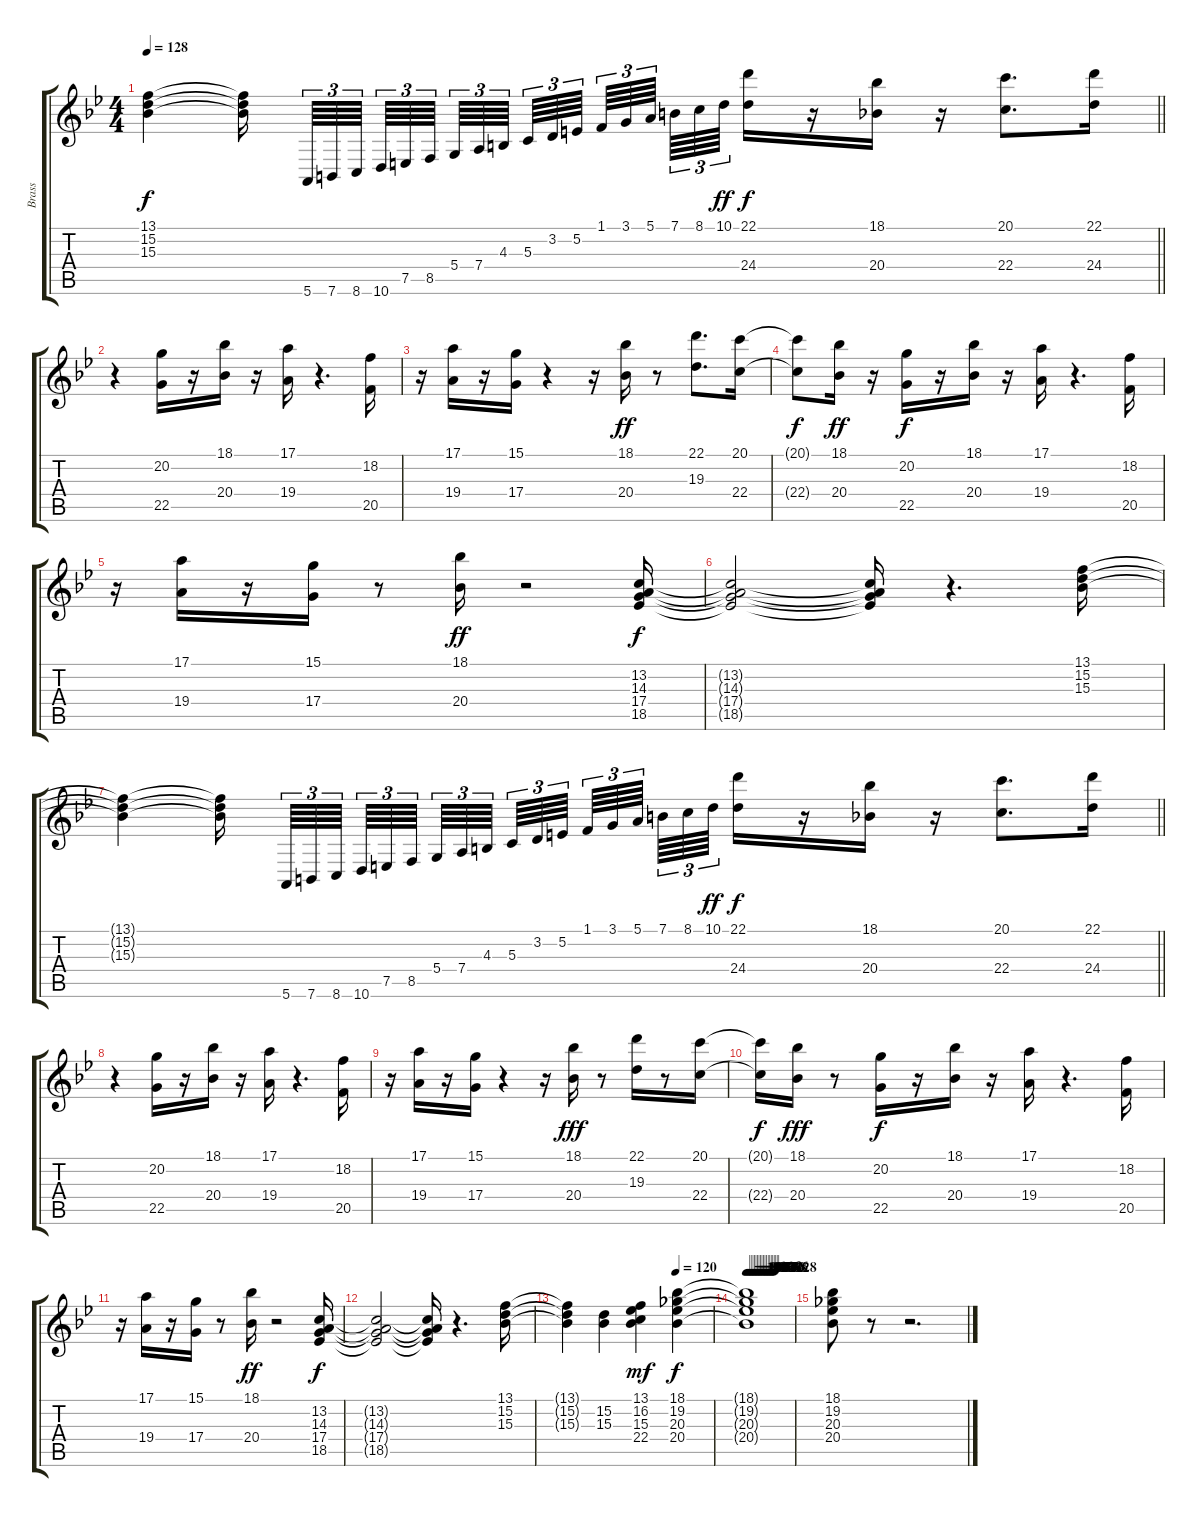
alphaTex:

\track ("Brass" "Brass") {instrument brasssection}
\staff {score tabs}
\tuning (E4 B3 G3 D3 A2 E2) {hide}
\ts (4 4)
\tempo 128
\clef g2
\barLineRight lightlight
\ks gminor
(13.1{t} 15.2{t} 15.3{t}).4{dy f} (13.1{t} 15.2{t} 15.3{t}).16{beam splitsecondary} 5.6.64{tu (3 2) instrument brasssection} 7.6.64{tu (3 2)} 8.6.64{tu (3 2) beam splitsecondary} 10.6.64{tu (3 2)} 7.5.64{tu (3 2)} 8.5.64{tu (3 2) beam splitsecondary} 5.4.64{tu (3 2)} 7.4.64{tu (3 2)} 4.3.64{tu (3 2) beam splitsecondary} 5.3.64{tu (3 2)} 3.2.64{tu (3 2)} 5.2.64{tu (3 2) beam splitsecondary} 1.1.64{tu (3 2)} 3.1.64{tu (3 2)} 5.1.64{tu (3 2) beam splitsecondary} 7.1.64{tu (3 2)} 8.1.64{tu (3 2)} 10.1.64{tu (3 2) dy ff} (22.1 24.4).16{dy f} r.16 (18.1 20.4).16 r.16 (20.1 22.4).8{d} (22.1 24.4).16 |
r.4 (20.2 22.5).16 r.16 (18.1 20.4).16 r.16 (17.1 19.4).16 r.4{d} (18.2 20.5).16 |
r.16 (17.1 19.4).16 r.16 (15.1 17.4).16 r.4 r.16 (18.1 20.4).16{dy ff} r.8 (22.1 19.3).8{d} (20.1 22.4).16 |
(20.1{t} 22.4{t}).8{dy f} (18.1 20.4).16{dy ff} r.16 (20.2 22.5).16{dy f} r.16 (18.1 20.4).16 r.16 (17.1 19.4).16 r.4{d} (18.2 20.5).16 |
r.16 (17.1 19.4).16 r.16 (15.1 17.4).16 r.8 (18.1 20.4).16{dy ff} r.2 (13.2 14.3 17.4 18.5).16{dy f instrument pad3polysynth} |
(13.2{t} 14.3{t} 17.4{t} 18.5{t}).2 (13.2{t} 14.3{t} 17.4{t} 18.5{t}).16 r.4{d} (13.1 15.2 15.3).16 |
\barLineRight lightlight
(13.1{t} 15.2{t} 15.3{t}).4 (13.1{t} 15.2{t} 15.3{t}).16{beam splitsecondary} 5.6.64{tu (3 2) instrument brasssection} 7.6.64{tu (3 2)} 8.6.64{tu (3 2) beam splitsecondary} 10.6.64{tu (3 2)} 7.5.64{tu (3 2)} 8.5.64{tu (3 2) beam splitsecondary} 5.4.64{tu (3 2)} 7.4.64{tu (3 2)} 4.3.64{tu (3 2) beam splitsecondary} 5.3.64{tu (3 2)} 3.2.64{tu (3 2)} 5.2.64{tu (3 2) beam splitsecondary} 1.1.64{tu (3 2)} 3.1.64{tu (3 2)} 5.1.64{tu (3 2) beam splitsecondary} 7.1.64{tu (3 2)} 8.1.64{tu (3 2)} 10.1.64{tu (3 2) dy ff} (22.1 24.4).16{dy f} r.16 (18.1 20.4).16 r.16 (20.1 22.4).8{d} (22.1 24.4).16 |
r.4 (20.2 22.5).16 r.16 (18.1 20.4).16 r.16 (17.1 19.4).16 r.4{d} (18.2 20.5).16 |
r.16 (17.1 19.4).16 r.16 (15.1 17.4).16 r.4 r.16 (18.1 20.4).16{dy fff} r.8 (22.1 19.3).16 r.8 (20.1 22.4).16 |
(20.1{t} 22.4{t}).16{dy f} (18.1 20.4).16{dy fff} r.8 (20.2 22.5).16{dy f} r.16 (18.1 20.4).16 r.16 (17.1 19.4).16 r.4{d} (18.2 20.5).16 |
r.16 (17.1 19.4).16 r.16 (15.1 17.4).16 r.8 (18.1 20.4).16{dy ff} r.2 (13.2 14.3 17.4 18.5).16{dy f} |
(13.2{t} 14.3{t} 17.4{t} 18.5{t}).2 (13.2{t} 14.3{t} 17.4{t} 18.5{t}).16 r.4{d} (13.1 15.2 15.3).16 |
\tempo (120 0.75)
(13.1{t} 15.2{t} 15.3{t}).4 (15.2 15.3).4 (13.1 16.2 15.3 22.4).4{dy mf} (18.1 19.2 20.3 20.4).4{dy f} |
\tempo (102 0.03125)
\tempo (100 0.0625)
\tempo (98 0.09375)
\tempo (96 0.125)
\tempo (94 0.15625)
\tempo (92 0.1875)
\tempo (90 0.21875)
\tempo (88 0.25)
\tempo (86 0.28125)
\tempo (84 0.3125)
\tempo (82 0.34375)
\tempo (80 0.375)
\tempo (78 0.40625)
\tempo (76 0.4375)
\tempo (74 0.46875)
\tempo (72 0.5)
\tempo (70 0.53125)
\tempo (68 0.5625)
\tempo (66 0.59375)
\tempo (128 0.625)
(18.1{t} 19.2{t} 20.3{t} 20.4{t}).1 |
(18.1 19.2 20.3 20.4).8 r.8 r.2{d}
